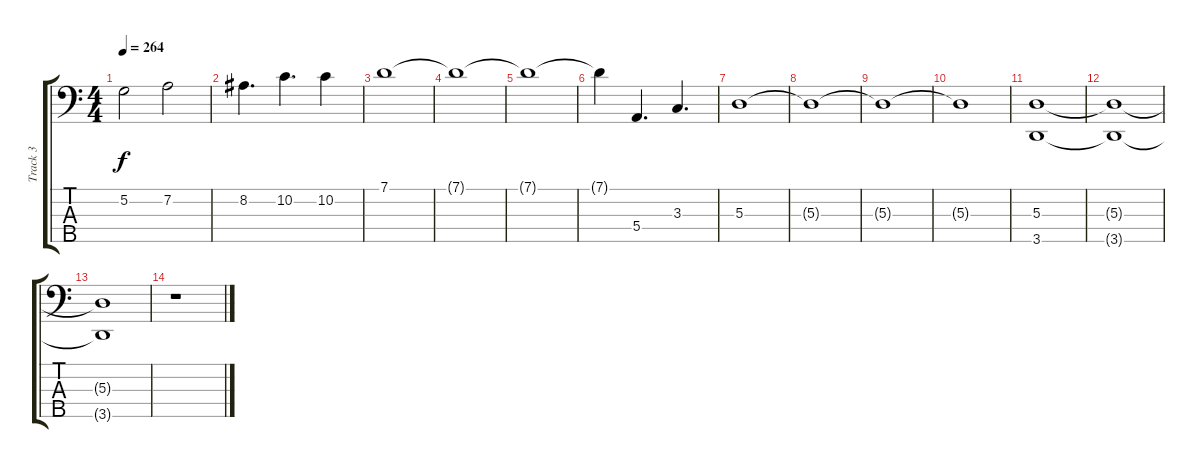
\track ("Track 3" "Track 3") {instrument electricbasspick}
\staff {score tabs}
\tuning (G2 D2 A1 E1 B0) {hide}
\ts (4 4)
\tempo 264
\clef f4
\ks c
5.2.2{dy f} 7.2.2 |
8.2.4{d} 10.2.4{d} 10.2.4 |
7.1.1 |
7.1{t}.1 |
7.1{t}.1 |
7.1{t}.4 5.4.4{d} 3.3.4{d} |
5.3.1 |
5.3{t}.1 |
5.3{t}.1 |
5.3{t}.1 |
(5.3 3.5).1 |
(5.3{t} 3.5{t}).1 |
(5.3{t} 3.5{t}).1 |
r.1
